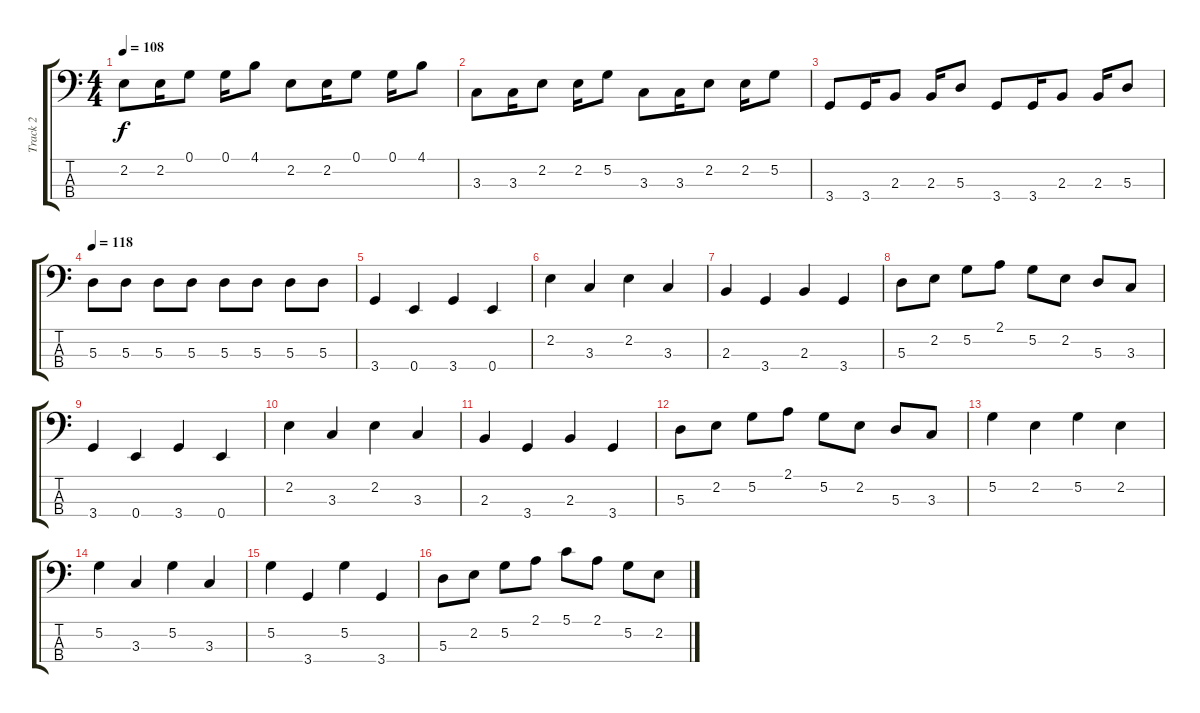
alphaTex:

\track ("Track 2" "Track 2") {instrument electricbassfinger}
\staff {score tabs}
\tuning (G2 D2 A1 E1) {hide}
\ts (4 4)
\tempo 108
\clef f4
\ks c
2.2.8{dy f} 2.2.16 0.1.8 0.1.16 4.1.8 2.2.8 2.2.16 0.1.8 0.1.16 4.1.8 |
3.3.8 3.3.16 2.2.8 2.2.16 5.2.8 3.3.8 3.3.16 2.2.8 2.2.16 5.2.8 |
3.4.8 3.4.16 2.3.8 2.3.16 5.3.8 3.4.8 3.4.16 2.3.8 2.3.16 5.3.8 |
\tempo 118
5.3.8 5.3.8 5.3.8 5.3.8 5.3.8 5.3.8 5.3.8 5.3.8 |
3.4.4 0.4.4 3.4.4 0.4.4 |
2.2.4 3.3.4 2.2.4 3.3.4 |
2.3.4 3.4.4 2.3.4 3.4.4 |
5.3.8 2.2.8 5.2.8 2.1.8 5.2.8 2.2.8 5.3.8 3.3.8 |
3.4.4 0.4.4 3.4.4 0.4.4 |
2.2.4 3.3.4 2.2.4 3.3.4 |
2.3.4 3.4.4 2.3.4 3.4.4 |
5.3.8 2.2.8 5.2.8 2.1.8 5.2.8 2.2.8 5.3.8 3.3.8 |
5.2.4 2.2.4 5.2.4 2.2.4 |
5.2.4 3.3.4 5.2.4 3.3.4 |
5.2.4 3.4.4 5.2.4 3.4.4 |
5.3.8 2.2.8 5.2.8 2.1.8 5.1.8 2.1.8 5.2.8 2.2.8
